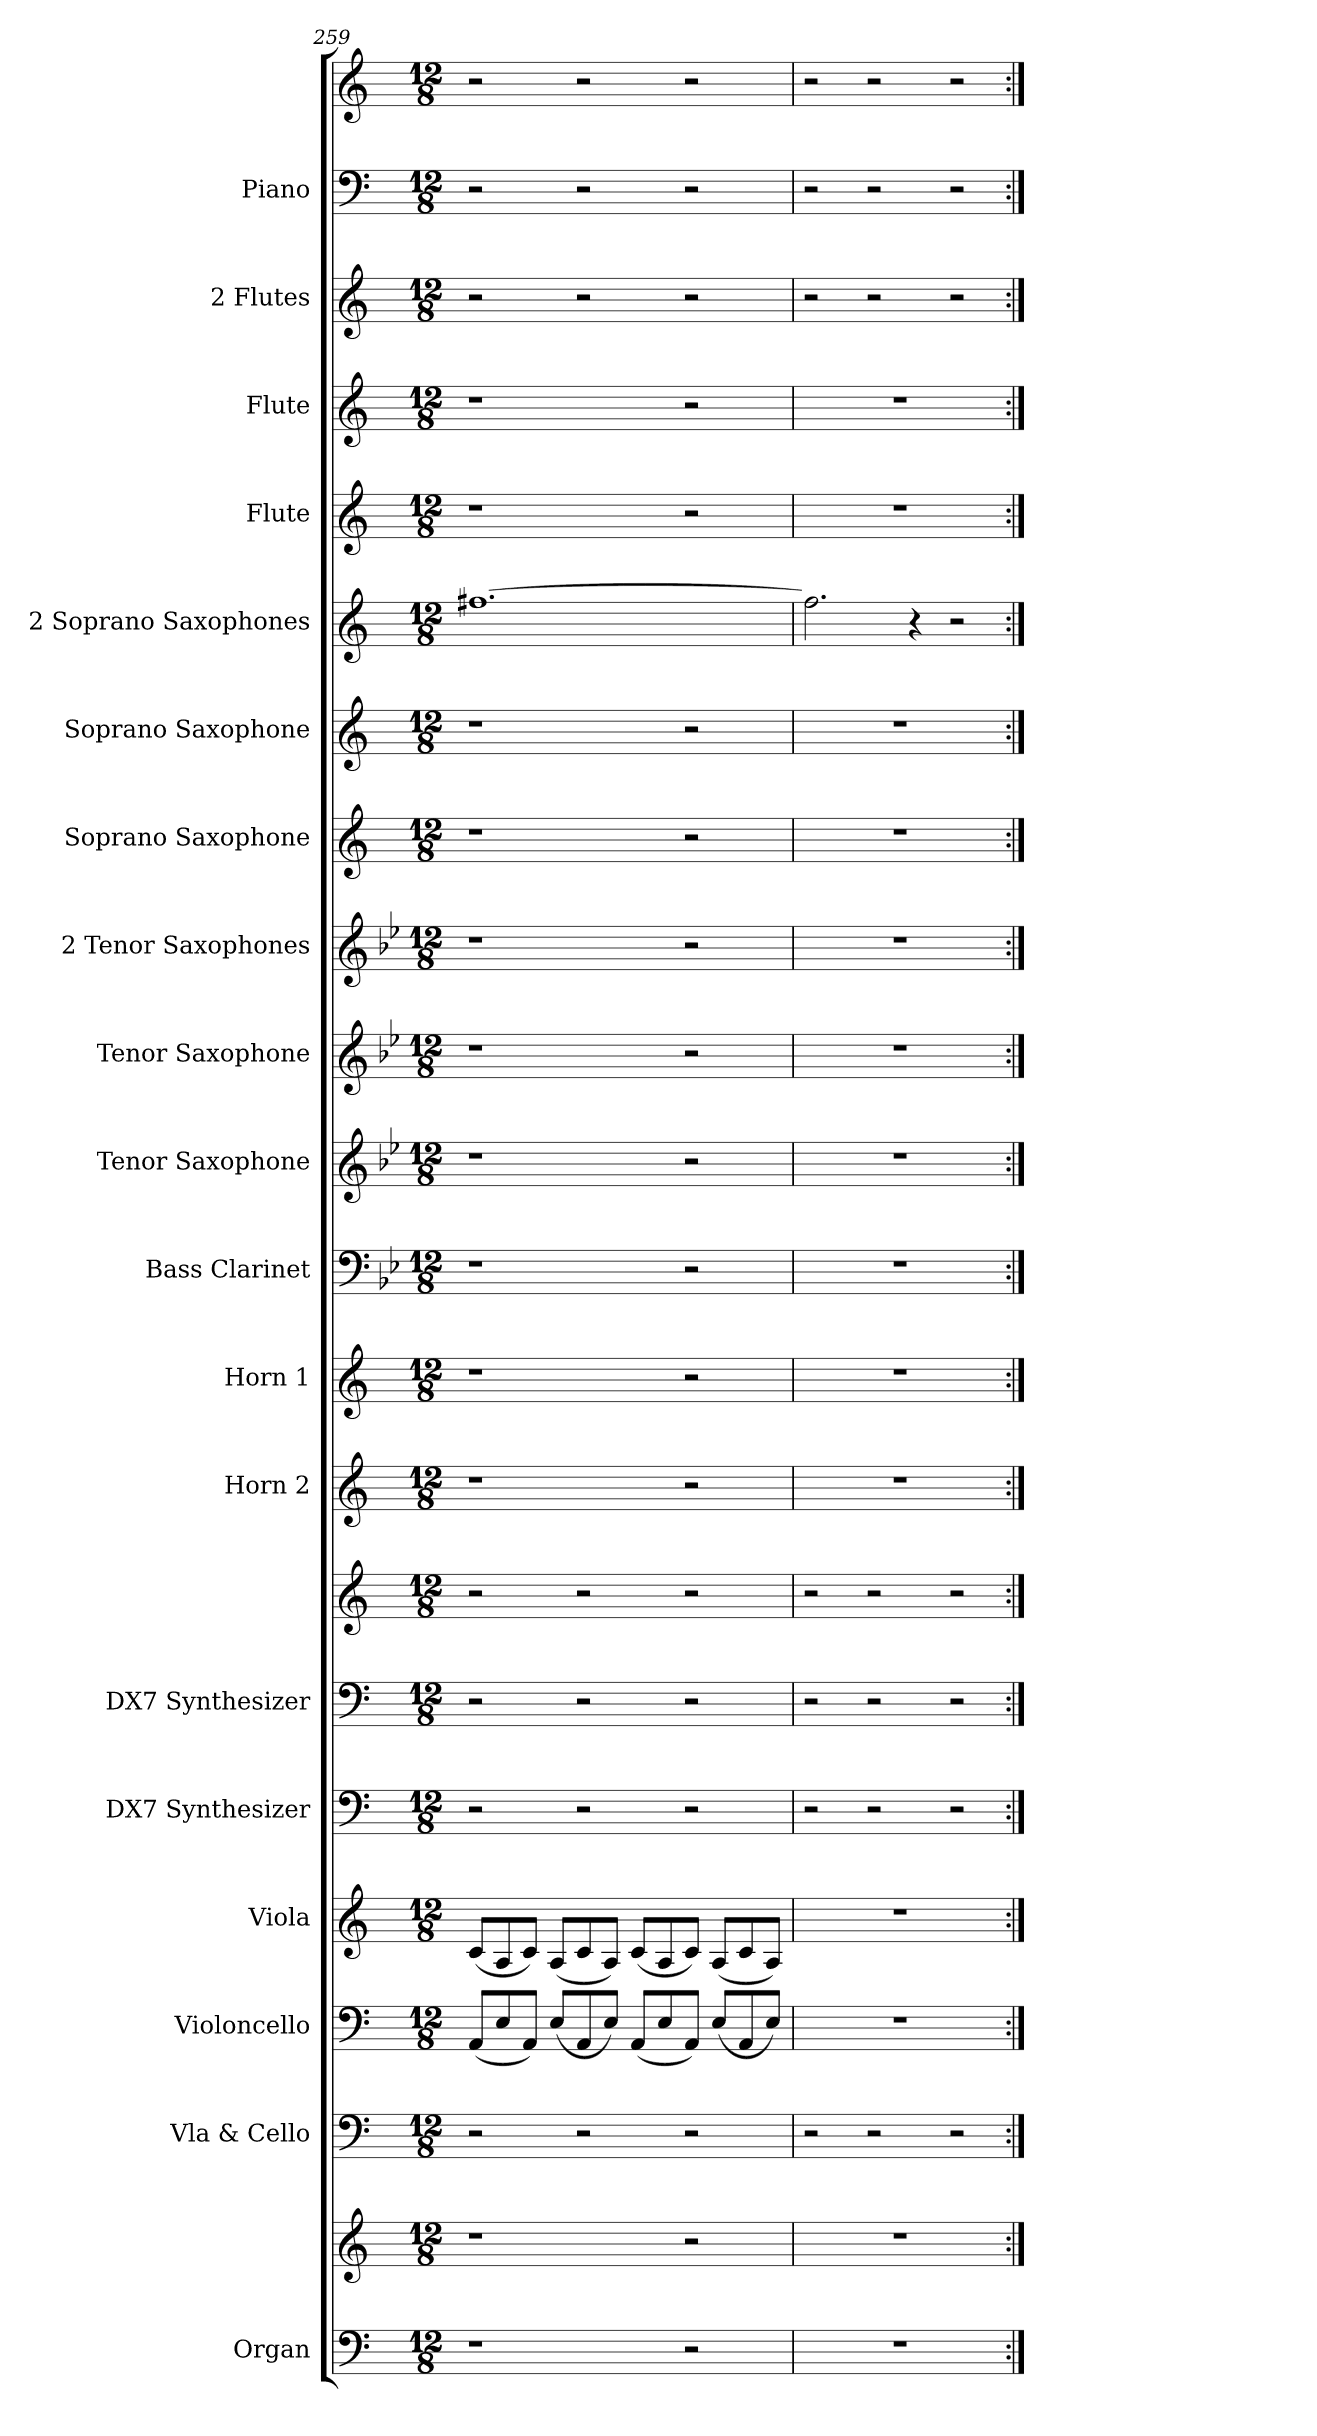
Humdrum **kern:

**kern	**kern	**kern	**kern	**kern	**kern	**kern	**kern	**kern	**kern	**kern	**kern	**kern	**kern	**kern	**kern	**kern	**kern	**kern	**kern	**kern	**kern
*part19	*part19	*part18	*part17	*part16	*part15	*part14	*part14	*part13	*part12	*part11	*part10	*part9	*part8	*part7	*part6	*part5	*part4	*part3	*part2	*part1	*part1
*staff22	*staff21	*staff20	*staff19	*staff18	*staff17	*staff16	*staff15	*staff14	*staff13	*staff12	*staff11	*staff10	*staff9	*staff8	*staff7	*staff6	*staff5	*staff4	*staff3	*staff2	*staff1
*I"Organ	*	*I"Vla &amp; Cello	*I"Violoncello	*I"Viola	*I"DX7 Synthesizer	*I"DX7 Synthesizer	*	*I"Horn 2	*I"Horn 1	*I"Bass Clarinet	*I"Tenor Saxophone	*I"Tenor Saxophone	*I"2 Tenor Saxophones	*I"Soprano Saxophone	*I"Soprano Saxophone	*I"2 Soprano Saxophones	*I"Flute	*I"Flute	*I"2 Flutes	*I"Piano	*
*I'Org.	*	*I'Vla &amp; Cello	*	*I'Vla	*I'DX7	*I'DX7	*	*I'Hn 2	*I'Hn 1	*I'B. Cl.	*I'Tenor 2	*I'Tenor 1	*I'2 Tenors	*I'Sop 2	*I'Sop 1	*I'2 Sops	*I'Fl 2	*I'Fl 1	*I'2 Fls	*I'Pno.	*
*clefF4	*clefG2	*clefF4	*clefF4	*clefG2	*clefF4	*clefF4	*clefG2	*clefG2	*clefG2	*clefF4	*clefG2	*clefG2	*clefG2	*clefG2	*clefG2	*clefG2	*clefG2	*clefG2	*clefG2	*clefF4	*clefG2
*	*	*	*	*	*	*	*	*ITrd4c7	*ITrd4c7	*ITrd8c14	*ITrd8c14	*ITrd8c14	*ITrd8c14	*ITrd1c2	*ITrd1c2	*ITrd1c2	*	*	*	*	*
*k[]	*k[]	*k[]	*k[]	*k[]	*k[]	*k[]	*k[]	*k[b-]	*k[b-]	*k[b-e-]	*k[b-e-]	*k[b-e-]	*k[b-e-]	*k[b-e-]	*k[b-e-]	*k[b-e-]	*k[]	*k[]	*k[]	*k[]	*k[]
*M12/8	*M12/8	*M12/8	*M12/8	*M12/8	*M12/8	*M12/8	*M12/8	*M12/8	*M12/8	*M12/8	*M12/8	*M12/8	*M12/8	*M12/8	*M12/8	*M12/8	*M12/8	*M12/8	*M12/8	*M12/8	*M12/8
=259	=259	=259	=259	=259	=259	=259	=259	=259	=259	=259	=259	=259	=259	=259	=259	=259	=259	=259	=259	=259	=259
1r	1r	2r	(<8AA/L	(<8c/L	2r	2r	2r	1r	1r	1r	1r	1r	1r	1r	1r	[1.een	1r	1r	2r	2r	2r
.	.	.	8E/	8A/	.	.	.	.	.	.	.	.	.	.	.	.	.	.	.	.	.
.	.	.	8AA/J)	8c/J)	.	.	.	.	.	.	.	.	.	.	.	.	.	.	.	.	.
.	.	.	(<8E/L	(<8A/L	.	.	.	.	.	.	.	.	.	.	.	.	.	.	.	.	.
.	.	2r	8AA/	8c/	2r	2r	2r	.	.	.	.	.	.	.	.	.	.	.	2r	2r	2r
.	.	.	8E/J)	8A/J)	.	.	.	.	.	.	.	.	.	.	.	.	.	.	.	.	.
.	.	.	(<8AA/L	(<8c/L	.	.	.	.	.	.	.	.	.	.	.	.	.	.	.	.	.
.	.	.	8E/	8A/	.	.	.	.	.	.	.	.	.	.	.	.	.	.	.	.	.
2r	2r	2r	8AA/J)	8c/J)	2r	2r	2r	2r	2r	2r	2r	2r	2r	2r	2r	.	2r	2r	2r	2r	2r
.	.	.	(<8E/L	(<8A/L	.	.	.	.	.	.	.	.	.	.	.	.	.	.	.	.	.
.	.	.	8AA/	8c/	.	.	.	.	.	.	.	.	.	.	.	.	.	.	.	.	.
.	.	.	8E/J)	8A/J)	.	.	.	.	.	.	.	.	.	.	.	.	.	.	.	.	.
=260	=260	=260	=260	=260	=260	=260	=260	=260	=260	=260	=260	=260	=260	=260	=260	=260	=260	=260	=260	=260	=260
1.r	1.r	2r	1.r	1.r	2r	2r	2r	1.r	1.r	1.r	1.r	1.r	1.r	1.r	1.r	2.ee\]	1.r	1.r	2r	2r	2r
.	.	2r	.	.	2r	2r	2r	.	.	.	.	.	.	.	.	.	.	.	2r	2r	2r
.	.	.	.	.	.	.	.	.	.	.	.	.	.	.	.	4r	.	.	.	.	.
.	.	2r	.	.	2r	2r	2r	.	.	.	.	.	.	.	.	2r	.	.	2r	2r	2r
=:|!	=:|!	=:|!	=:|!	=:|!	=:|!	=:|!	=:|!	=:|!	=:|!	=:|!	=:|!	=:|!	=:|!	=:|!	=:|!	=:|!	=:|!	=:|!	=:|!	=:|!	=:|!
*-	*-	*-	*-	*-	*-	*-	*-	*-	*-	*-	*-	*-	*-	*-	*-	*-	*-	*-	*-	*-	*-
